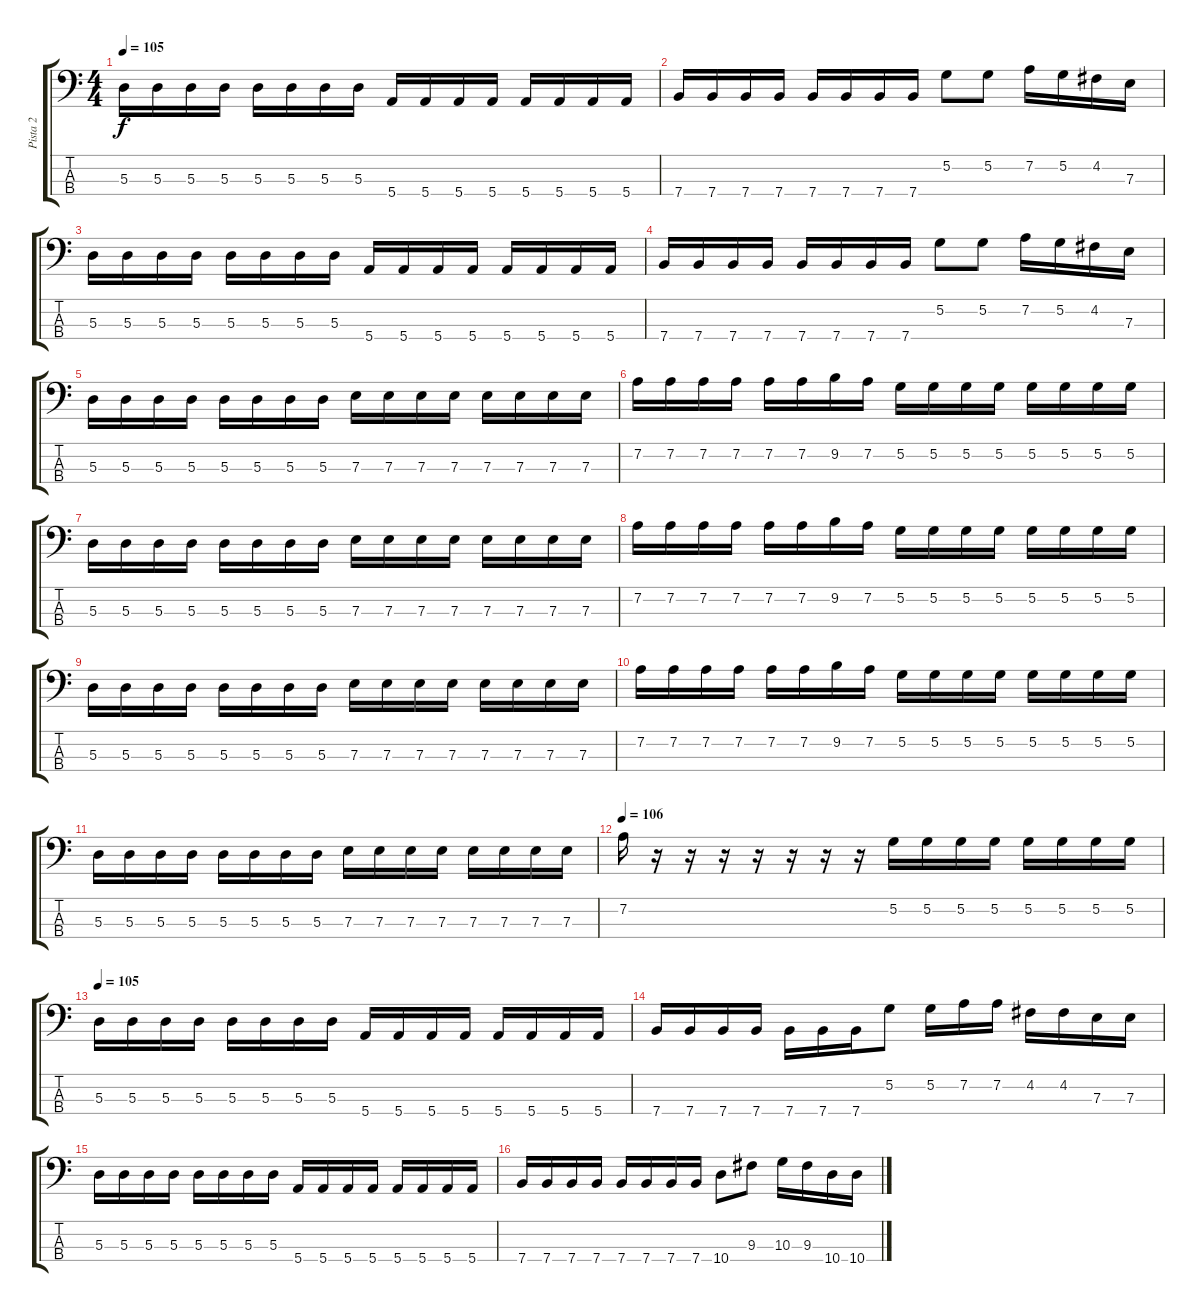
\track ("Pista 2" "Pista 2") {instrument electricbasspick}
\staff {score tabs}
\tuning (G2 D2 A1 E1) {hide}
\ts (4 4)
\tempo 105
\clef f4
\ks c
5.3.16{dy f} 5.3.16 5.3.16 5.3.16 5.3.16 5.3.16 5.3.16 5.3.16 5.4.16 5.4.16 5.4.16 5.4.16 5.4.16 5.4.16 5.4.16 5.4.16 |
7.4.16 7.4.16 7.4.16 7.4.16 7.4.16 7.4.16 7.4.16 7.4.16 5.2.8 5.2.8 7.2.16 5.2.16 4.2.16 7.3.16 |
5.3.16 5.3.16 5.3.16 5.3.16 5.3.16 5.3.16 5.3.16 5.3.16 5.4.16 5.4.16 5.4.16 5.4.16 5.4.16 5.4.16 5.4.16 5.4.16 |
7.4.16 7.4.16 7.4.16 7.4.16 7.4.16 7.4.16 7.4.16 7.4.16 5.2.8 5.2.8 7.2.16 5.2.16 4.2.16 7.3.16 |
5.3.16 5.3.16 5.3.16 5.3.16 5.3.16 5.3.16 5.3.16 5.3.16 7.3.16 7.3.16 7.3.16 7.3.16 7.3.16 7.3.16 7.3.16 7.3.16 |
7.2.16 7.2.16 7.2.16 7.2.16 7.2.16 7.2.16 9.2.16 7.2.16 5.2.16 5.2.16 5.2.16 5.2.16 5.2.16 5.2.16 5.2.16 5.2.16 |
5.3.16 5.3.16 5.3.16 5.3.16 5.3.16 5.3.16 5.3.16 5.3.16 7.3.16 7.3.16 7.3.16 7.3.16 7.3.16 7.3.16 7.3.16 7.3.16 |
7.2.16 7.2.16 7.2.16 7.2.16 7.2.16 7.2.16 9.2.16 7.2.16 5.2.16 5.2.16 5.2.16 5.2.16 5.2.16 5.2.16 5.2.16 5.2.16 |
5.3.16 5.3.16 5.3.16 5.3.16 5.3.16 5.3.16 5.3.16 5.3.16 7.3.16 7.3.16 7.3.16 7.3.16 7.3.16 7.3.16 7.3.16 7.3.16 |
7.2.16 7.2.16 7.2.16 7.2.16 7.2.16 7.2.16 9.2.16 7.2.16 5.2.16 5.2.16 5.2.16 5.2.16 5.2.16 5.2.16 5.2.16 5.2.16 |
5.3.16 5.3.16 5.3.16 5.3.16 5.3.16 5.3.16 5.3.16 5.3.16 7.3.16 7.3.16 7.3.16 7.3.16 7.3.16 7.3.16 7.3.16 7.3.16 |
\tempo 106
7.2.16 r.16 r.16 r.16 r.16 r.16 r.16 r.16 5.2.16 5.2.16 5.2.16 5.2.16 5.2.16 5.2.16 5.2.16 5.2.16 |
\tempo 105
5.3.16 5.3.16 5.3.16 5.3.16 5.3.16 5.3.16 5.3.16 5.3.16 5.4.16 5.4.16 5.4.16 5.4.16 5.4.16 5.4.16 5.4.16 5.4.16 |
7.4.16 7.4.16 7.4.16 7.4.16 7.4.16 7.4.16 7.4.16 5.2.8 5.2.16 7.2.16 7.2.16 4.2.16 4.2.16 7.3.16 7.3.16 |
5.3.16 5.3.16 5.3.16 5.3.16 5.3.16 5.3.16 5.3.16 5.3.16 5.4.16 5.4.16 5.4.16 5.4.16 5.4.16 5.4.16 5.4.16 5.4.16 |
7.4.16 7.4.16 7.4.16 7.4.16 7.4.16 7.4.16 7.4.16 7.4.16 10.4.8 9.3.8 10.3.16 9.3.16 10.4.16 10.4.16
